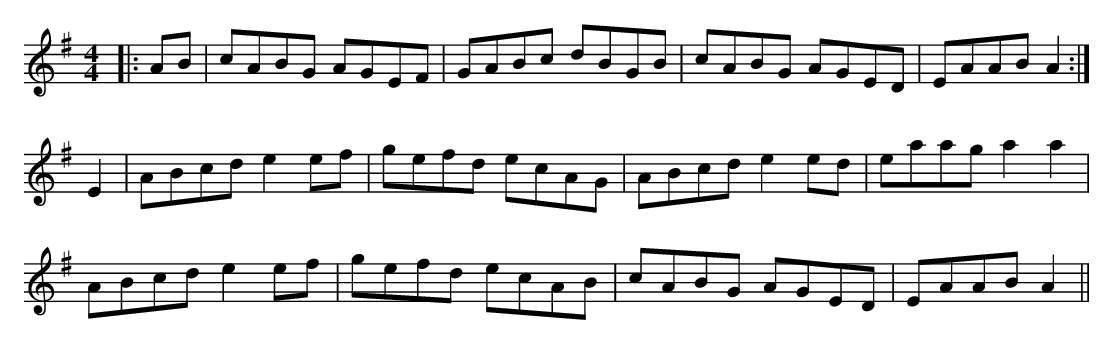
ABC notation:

X:1
M:4/4
K:Ador
|:AB|cABG AGEF|GABc dBGB|cABG AGED|EAAB A2:|
E2|ABcd e2ef|gefd ecAG|ABcd e2ed|eaag a2a2|
ABcd e2ef|gefd ecAB|cABG AGED|EAAB A2||
